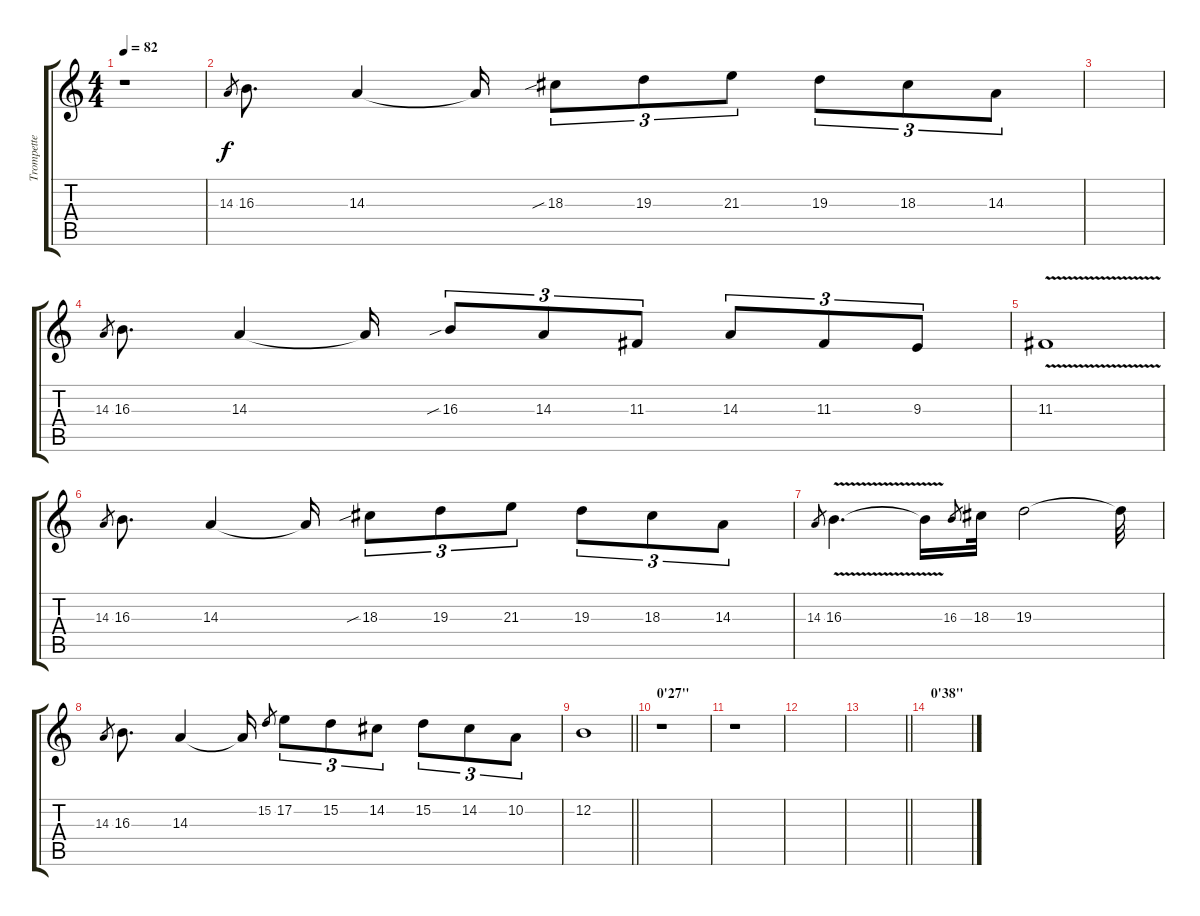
\track ("Trompette" "Trompette") {instrument trumpet}
\staff {score tabs}
\tuning (E4 B3 G3 D3 A2 E2) {hide}
\ts (4 4)
\tempo 82
\clef g2
\ks c
r.1{dy f instrument trumpet} |
14.3.8{gr} 16.3.8{d} 14.3.4 14.3{t}.16 18.3{sib}.8{tu (3 2)} 19.3.8{tu (3 2)} 21.3.8{tu (3 2)} 19.3.8{tu (3 2)} 18.3.8{tu (3 2)} 14.3.8{tu (3 2)} |
|
14.3.8{gr} 16.3.8{d volume 8} 14.3.4 14.3{t}.16 16.3{sib}.8{tu (3 2)} 14.3.8{tu (3 2)} 11.3.8{tu (3 2)} 14.3.8{tu (3 2)} 11.3.8{tu (3 2)} 9.3.8{tu (3 2)} |
11.3{v}.1{volume 7} |
14.3.8{gr} 16.3.8{d volume 8} 14.3.4 14.3{t}.16 18.3{sib}.8{tu (3 2)} 19.3.8{tu (3 2)} 21.3.8{tu (3 2)} 19.3.8{tu (3 2)} 18.3.8{tu (3 2)} 14.3.8{tu (3 2)} |
14.3.8{gr} 16.3{v}.4{d} 16.3{t}.16 16.3.8{gr} 18.3.32 19.3.2{volume 8} 19.3{t}.32 |
14.3.8{gr} 16.3.8{d volume 8} 14.3.4 14.3{t}.16 15.2.8{gr} 17.2.8{tu (3 2)} 15.2.8{tu (3 2)} 14.2.8{tu (3 2)} 15.2.8{tu (3 2)} 14.2.8{tu (3 2)} 10.2.8{tu (3 2)} |
\barLineRight lightlight
12.2.1{volume 5} |
\section ("" "0'27\"")
r.1 |
r.1 |
|
\barLineRight lightlight
|
\section ("" "0'38\"")
